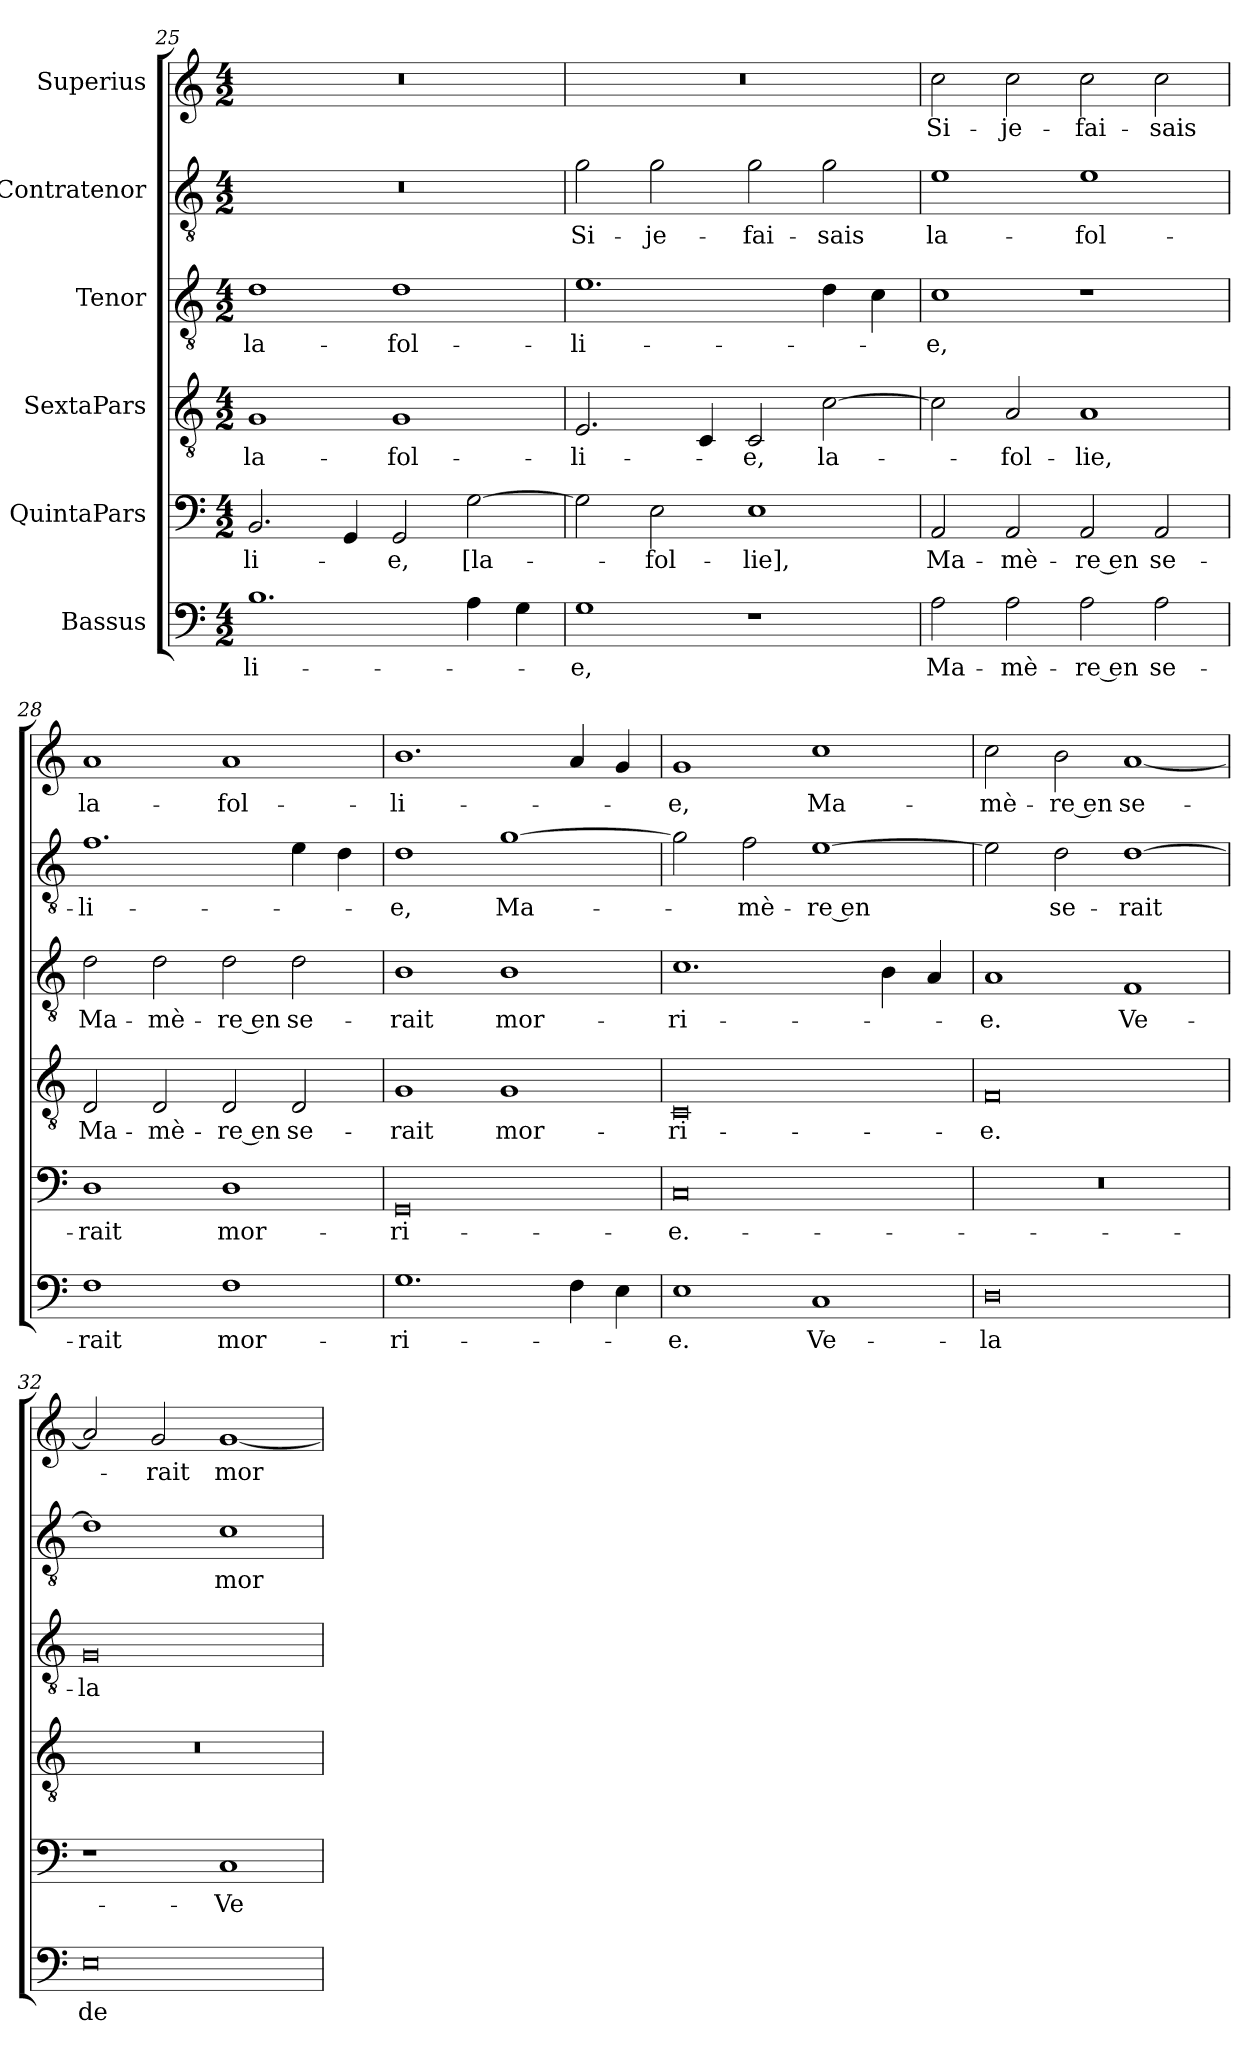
**kern	**text	**kern	**text	**kern	**text	**kern	**text	**kern	**text	**kern	**text
*part6	*part6	*part5	*part5	*part4	*part4	*part3	*part3	*part2	*part2	*part1	*part1
*staff6	*staff6	*staff5	*staff5	*staff4	*staff4	*staff3	*staff3	*staff2	*staff2	*staff1	*staff1
*I"Bassus	*	*I"QuintaPars	*	*I"SextaPars	*	*I"Tenor	*	*I"Contratenor	*	*I"Superius	*
*clefF4	*	*clefF4	*	*clefGv2	*	*clefGv2	*	*clefGv2	*	*clefG2	*
*k[]	*	*k[]	*	*k[]	*	*k[]	*	*k[]	*	*k[]	*
*M4/2	*	*M4/2	*	*M4/2	*	*M4/2	*	*M4/2	*	*M4/2	*
=25	=25	=25	=25	=25	=25	=25	=25	=25	=25	=25	=25
1.B\	-li-	2.BB/	-li-	1G/	la-	1d\	la-	0r	.	0r	.
.	.	4GG/	.	.	.	.	.	.	.	.	.
.	.	2GG/	-e,	1G/	fol-	1d\	fol-	.	.	.	.
4A\	.	[2G\	[la-	.	.	.	.	.	.	.	.
4G\	.	.	.	.	.	.	.	.	.	.	.
=26	=26	=26	=26	=26	=26	=26	=26	=26	=26	=26	=26
1G\	-e,	2G\]	.	2.E/	-li-	1.e\	-li-	2g\	Si-	0r	.
.	.	2E\	fol-	.	.	.	.	2g\	je-	.	.
.	.	.	.	4C/	.	.	.	.	.	.	.
1r	.	1E\	-lie],	2C/	-e,	.	.	2g\	fai-	.	.
.	.	.	.	[2c\	la-	4d\	.	2g\	-sais	.	.
.	.	.	.	.	.	4c\	.	.	.	.	.
=27	=27	=27	=27	=27	=27	=27	=27	=27	=27	=27	=27
2A\	Ma-	2AA/	Ma-	2c\]	.	1c\	-e,	1e\	la-	2cc\	Si-
2A\	mè-	2AA/	mè-	2A/	fol-	.	.	.	.	2cc\	je-
2A\	-re en	2AA/	-re en	1A/	-lie,	1r	.	1e\	fol-	2cc\	fai-
2A\	se-	2AA/	se-	.	.	.	.	.	.	2cc\	-sais
=28	=28	=28	=28	=28	=28	=28	=28	=28	=28	=28	=28
1F\	-rait	1D\	-rait	2D/	Ma-	2d\	Ma-	1.f\	-li-	1a/	la-
.	.	.	.	2D/	mè-	2d\	mè-	.	.	.	.
1F\	mor-	1D\	mor-	2D/	-re en	2d\	-re en	.	.	1a/	fol-
.	.	.	.	2D/	se-	2d\	se-	4e\	.	.	.
.	.	.	.	.	.	.	.	4d\	.	.	.
=29	=29	=29	=29	=29	=29	=29	=29	=29	=29	=29	=29
1.G\	-ri-	0GG/	-ri-	1G/	-rait	1B\	-rait	1d\	-e,	1.b\	-li-
.	.	.	.	1G/	mor-	1B\	mor-	[1g\	Ma-	.	.
4F\	.	.	.	.	.	.	.	.	.	4a/	.
4E\	.	.	.	.	.	.	.	.	.	4g/	.
=30	=30	=30	=30	=30	=30	=30	=30	=30	=30	=30	=30
1E\	-e.	0C/	e.-	0C/	-ri-	1.c\	-ri-	2g\]	.	1g/	-e,
.	.	.	.	.	.	.	.	2f\	mè-	.	.
1C/	Ve-	.	.	.	.	.	.	[1e\	-re en	1cc\	Ma-
.	.	.	.	.	.	4B\	.	.	.	.	.
.	.	.	.	.	.	4A/	.	.	.	.	.
=31	=31	=31	=31	=31	=31	=31	=31	=31	=31	=31	=31
0D\	-la	0r	.	0F/	-e.	1A/	-e.	2e\]	.	2cc\	mè-
.	.	.	.	.	.	.	.	2d\	se-	2b\	-re en
.	.	.	.	.	.	1F/	Ve-	[1d\	-rait	[1a/	se-
=32	=32	=32	=32	=32	=32	=32	=32	=32	=32	=32	=32
0E\	de-	1r	.	0r	.	0G/	-la	1d\]	.	2a/]	.
.	.	.	.	.	.	.	.	.	.	2g/	-rait
.	.	1C/	Ve-	.	.	.	.	1c\	mor-	[1g/	mor-
=	=	=	=	=	=	=	=	=	=	=	=
*-	*-	*-	*-	*-	*-	*-	*-	*-	*-	*-	*-
